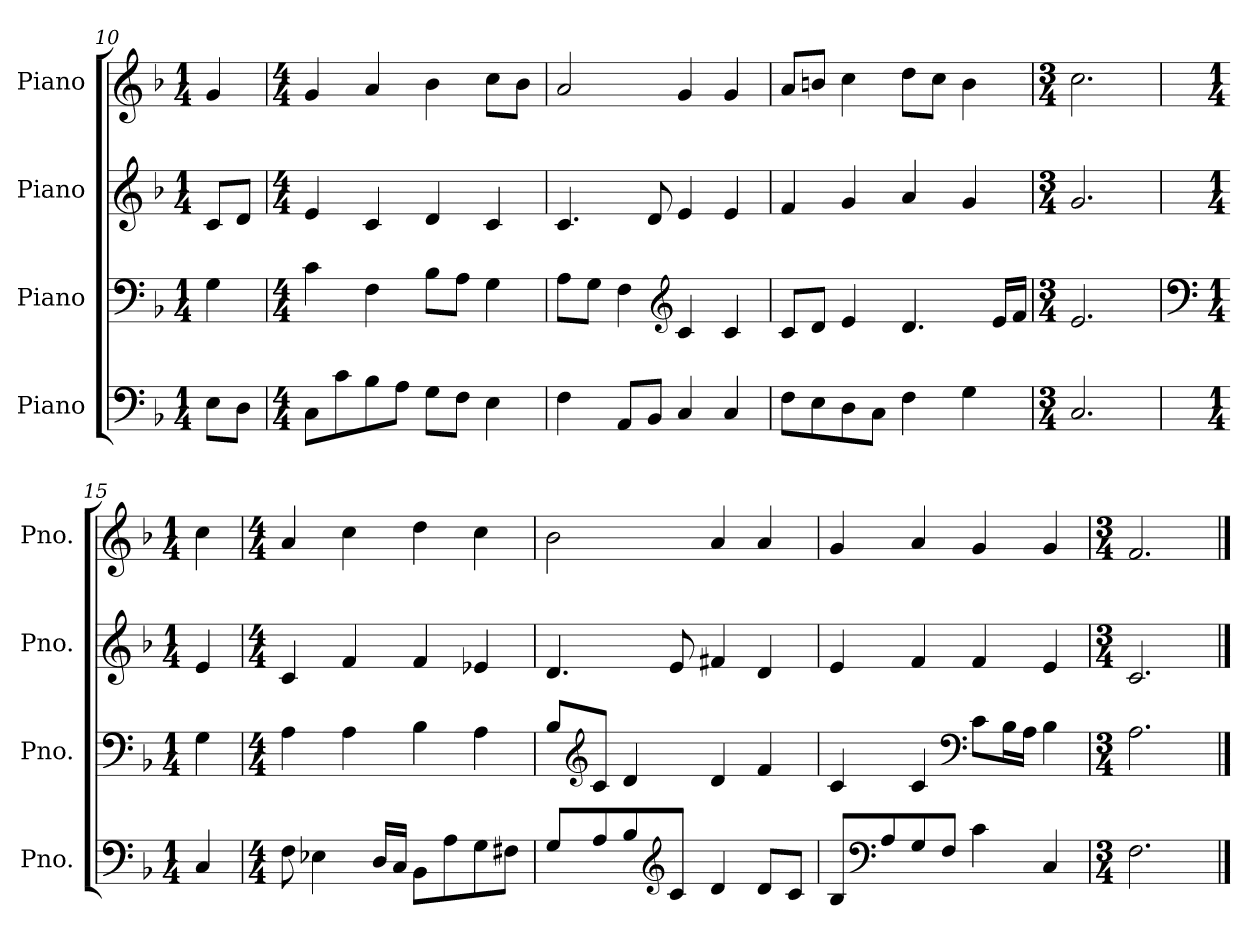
**kern	**kern	**kern	**kern
*part4	*part3	*part2	*part1
*staff4	*staff3	*staff2	*staff1
*I"Piano	*I"Piano	*I"Piano	*I"Piano
*I'Pno.	*I'Pno.	*I'Pno.	*I'Pno.
*clefF4	*clefF4	*clefG2	*clefG2
*k[b-]	*k[b-]	*k[b-]	*k[b-]
*M1/4	*M1/4	*M1/4	*M1/4
=10	=10	=10	=10
8E\L	4G\	8c/L	4g/
8D\J	.	8d/J	.
=11	=11	=11	=11
*M4/4	*M4/4	*M4/4	*M4/4
8C\L	4c\	4e/	4g/
8c\	.	.	.
8B-\	4F\	4c/	4a/
8A\J	.	.	.
8G\L	8B-\L	4d/	4b-\
8F\J	8A\J	.	.
4E\	4G\	4c/	8cc\L
.	.	.	8b-\J
!!LO:LB:g=z
=12	=12	=12	=12
4F\	8A\L	4.c/	2a/
.	8G\J	.	.
8AA/L	4F\	.	.
8BB-/J	.	8d/	.
*	*clefG2	*	*
4C/	4c/	4e/	4g/
4C/	4c/	4e/	4g/
=13	=13	=13	=13
8F\L	8c/L	4f/	8a/L
8E\	8d/J	.	8bn/J
8D\	4e/	4g/	4cc\
8C\J	.	.	.
4F\	4.d/	4a/	8dd\L
.	.	.	8cc\J
4G\	.	4g/	4b\
.	16e/LL	.	.
.	16f/JJ	.	.
=14	=14	=14	=14
*M3/4	*M3/4	*M3/4	*M3/4
2.C/	2.e/	2.g/	2.cc\
=15	=15	=15	=15
*	*clefF4	*	*
*M1/4	*M1/4	*M1/4	*M1/4
4C/	4G\	4e/	4cc\
=16	=16	=16	=16
*M4/4	*M4/4	*M4/4	*M4/4
8F\	4A\	4c/	4a/
4E-X\	.	.	.
.	4A\	4f/	4cc\
16D/LL	.	.	.
16C/JJ	.	.	.
8BB-\L	4B-\	4f/	4dd\
8A\	.	.	.
8G\	4A\	4e-X/	4cc\
8F#X\J	.	.	.
!!LO:PB:g=z
=17	=17	=17	=17
8G/L	8B-/L	4.d/	2b-\
*	*clefG2	*	*
8A/	8c/J	.	.
8B-/	4d/	.	.
*clefG2	*	*	*
8c/J	.	8e/	.
4d/	4d/	4f#X/	4a/
8d/L	4f/	4d/	4a/
8c/J	.	.	.
=18	=18	=18	=18
8B-/L	4c/	4e/	4g/
*clefF4	*	*	*
8A/	.	.	.
8G/	4c/	4f/	4a/
8F/J	.	.	.
*	*clefF4	*	*
4c\	8c\L	4f/	4g/
.	16B-\L	.	.
.	16A\JJ	.	.
4C/	4B-\	4e/	4g/
=19	=19	=19	=19
*M3/4	*M3/4	*M3/4	*M3/4
2.F\	2.A\	2.c/	2.f/
==	==	==	==
*-	*-	*-	*-
